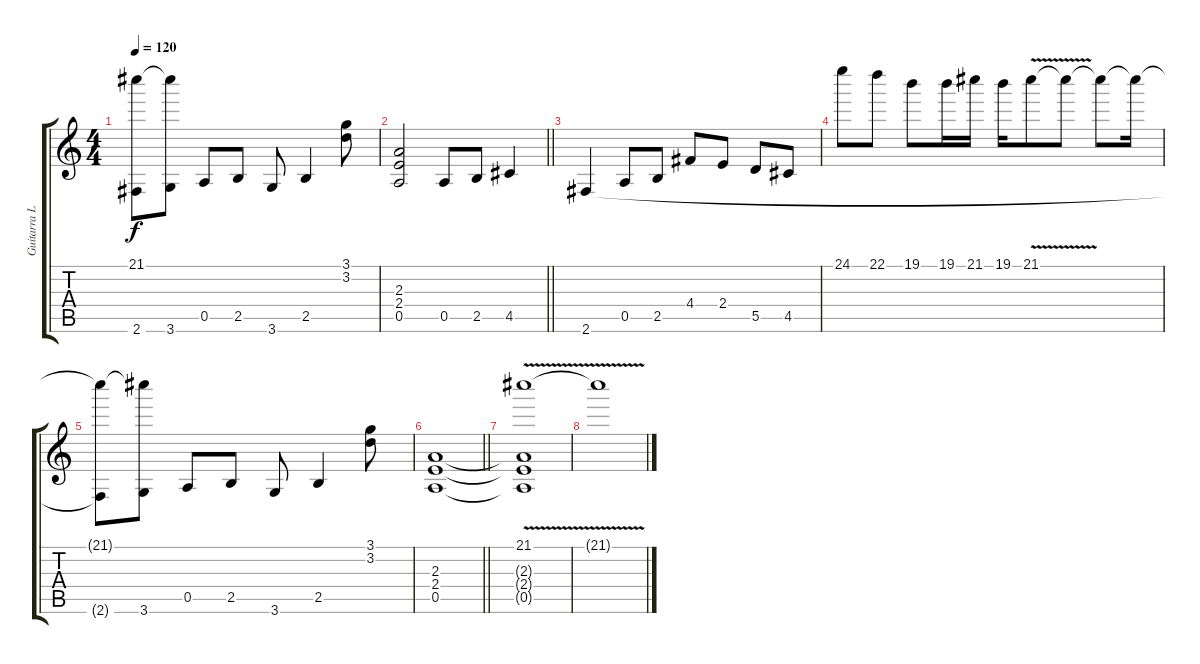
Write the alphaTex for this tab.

\track ("Guitarra Lider" "Guitarra L") {instrument overdrivenguitar}
\staff {score tabs}
\tuning (E4 B3 G3 D3 A2 E2) {hide}
\ts (4 4)
\tempo 120
\clef g2
\ks c
(21.1{t} 2.6{t}).8{dy f} (21.1{t} 3.6).8 0.5.8 2.5.8 3.6.8 2.5.4 (3.1 3.2).8 |
\barLineRight lightlight
(2.3 2.4 0.5).2 0.5.8 2.5.8 4.5.4 |
2.6.4 0.5.8 2.5.8 4.4.8 2.4.8 5.5.8 4.5.8 |
24.1.8 22.1.8 19.1.8 19.1.16 21.1.16 19.1.16 21.1{v}.8 21.1{t}.8 21.1{t}.8 21.1{t}.16 |
(21.1{t} 2.6{t}).8 (21.1{t} 3.6).8 0.5.8 2.5.8 3.6.8 2.5.4 (3.1 3.2).8 |
\barLineRight lightlight
(2.3 2.4 0.5).1 |
(21.1{v} 2.3{t} 2.4{t} 0.5{t}).1 |
21.1{v t}.1
